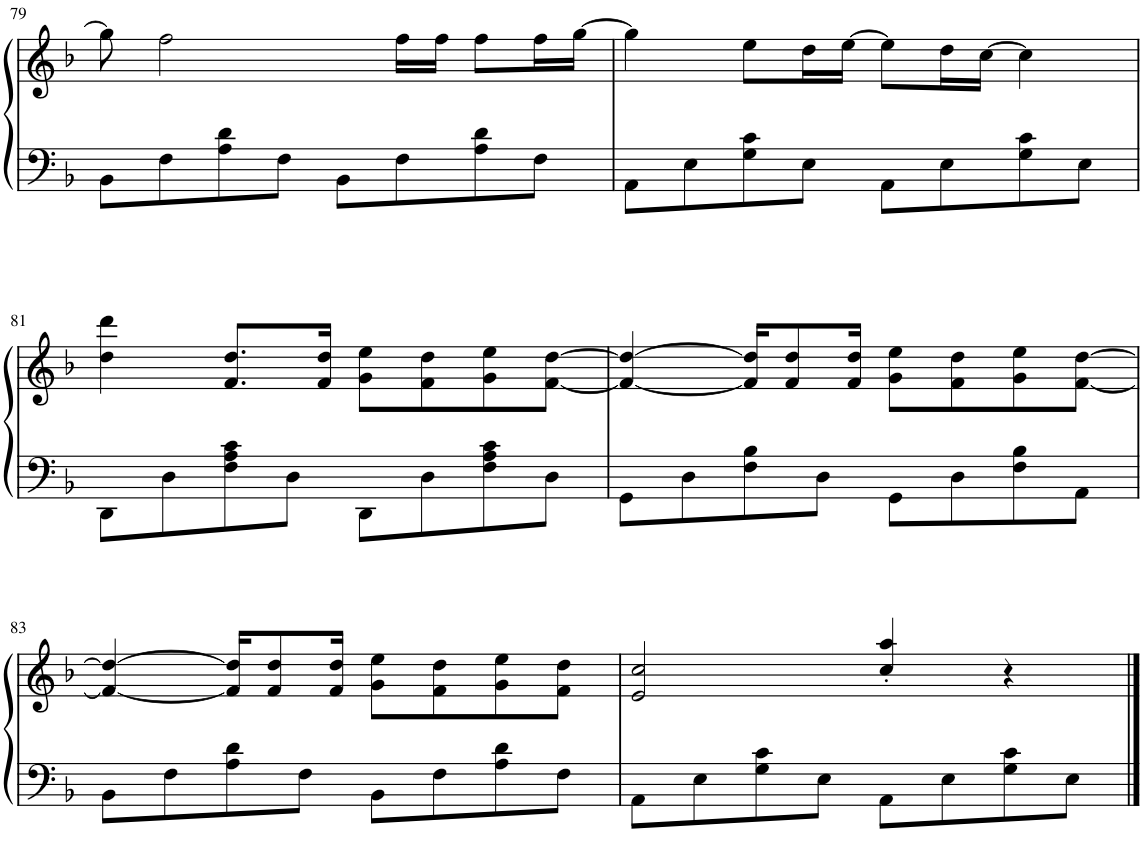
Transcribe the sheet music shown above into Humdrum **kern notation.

**kern	**kern
*part1	*part1
*staff2	*staff1
*I"Piano	*
*I'Pno.	*
!!LO:PB:g=z
*clefF4	*clefG2
*k[b-]	*k[b-]
*M4/4	*M4/4
=79	=79
8BB-\L	8gg\]
8F\	2ff\
8A\ 8d\	.
8F\J	.
8BB-\L	.
8F\	16ff\LL
.	16ff\JJ
8A\ 8d\	8ff\L
8F\J	16ff\L
.	[16gg\JJ
=80	=80
8AA\L	4gg\]
8E\	.
8G\ 8c\	8ee\L
8E\J	16dd\L
.	[16ee\JJ
8AA\L	8ee\L]
8E\	16dd\L
.	[16cc\JJ
8G\ 8c\	4cc\]
8E\J	.
!!LO:LB:g=z
=81	=81
8DD\L	4dd\ 4ddd\
8D\	.
8F\ 8A\ 8c\	8.f/ 8.dd/L
8D\J	.
.	16f/ 16dd/Jk
8DD\L	8g\ 8ee\L
8D\	8f\ 8dd\
8F\ 8A\ 8c\	8g\ 8ee\
8D\J	[8f\ [8dd\J
=82	=82
8GG\L	4f/_ 4dd/_
8D\	.
8F\ 8B-\	16f/] 16dd/]KL
.	8f/ 8dd/
8D\J	.
.	16f/ 16dd/Jk
8GG\L	8g\ 8ee\L
8D\	8f\ 8dd\
8F\ 8B-\	8g\ 8ee\
8AA\J	[8f\ [8dd\J
!!LO:LB:g=z
=83	=83
8BB-\L	4f/_ 4dd/_
8F\	.
8A\ 8d\	16f/] 16dd/]KL
.	8f/ 8dd/
8F\J	.
.	16f/ 16dd/Jk
8BB-\L	8g\ 8ee\L
8F\	8f\ 8dd\
8A\ 8d\	8g\ 8ee\
8F\J	8f\ 8dd\J
=84	=84
8AA\L	2e/ 2cc/
8E\	.
8G\ 8c\	.
8E\J	.
8AA\L	4cc/' 4aa/'
8E\	.
8G\ 8c\	4r
8E\J	.
==	==
*-	*-
